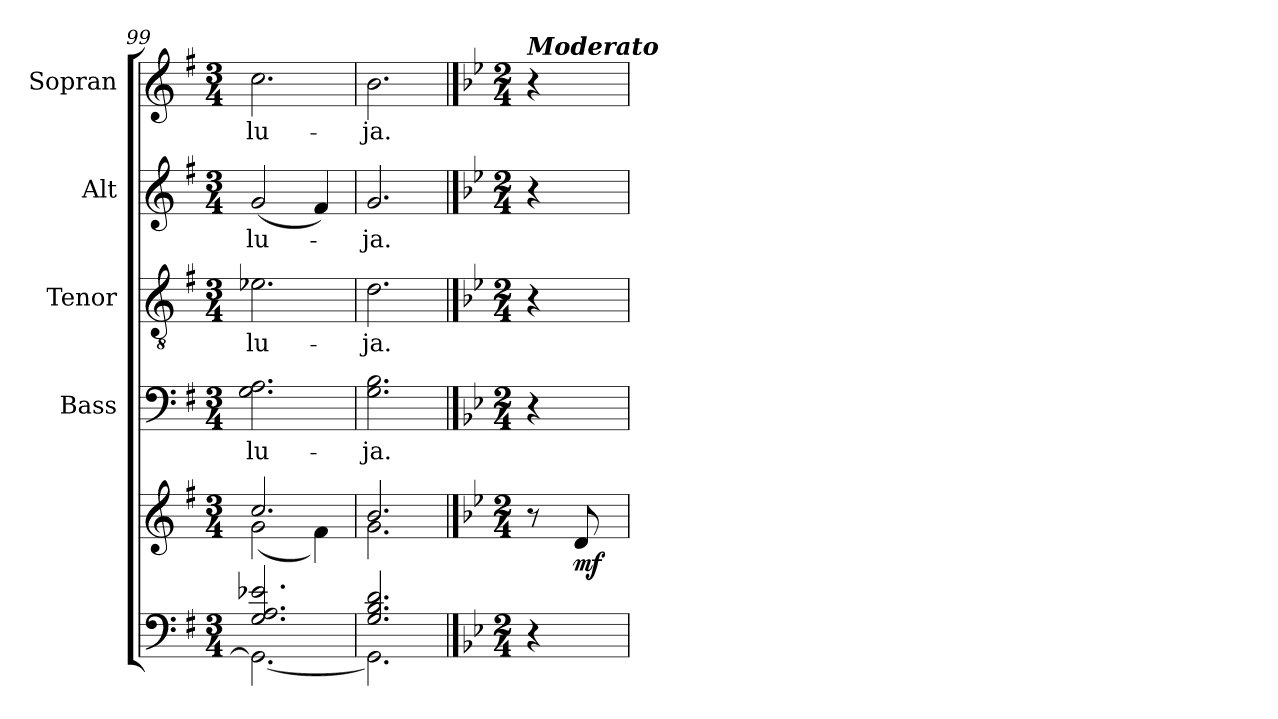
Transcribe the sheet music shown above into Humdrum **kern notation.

**kern	**kern	**dynam	**kern	**text	**kern	**text	**kern	**text	**kern	**text
*part5	*part5	*part5	*part4	*part4	*part3	*part3	*part2	*part2	*part1	*part1
*staff6	*staff5	*staff5/6	*staff4	*staff4	*staff3	*staff3	*staff2	*staff2	*staff1	*staff1
*	*	*	*I"Bass	*	*I"Tenor	*	*I"Alt	*	*I"Sopran	*
*	*	*	*I'B.	*	*I'T.	*	*I'A.	*	*I'S.	*
*clefF4	*clefG2	*	*clefF4	*	*clefGv2	*	*clefG2	*	*clefG2	*
*k[f#]	*k[f#]	*	*k[f#]	*	*k[f#]	*	*k[f#]	*	*k[f#]	*
*G:	*G:	*	*G:	*	*G:	*	*G:	*	*G:	*
*M3/4	*M3/4	*	*M3/4	*	*M3/4	*	*M3/4	*	*M3/4	*
=99	=99	=99	=99	=99	=99	=99	=99	=99	=99	=99
*^	*^	*	*	*	*	*	*	*	*	*
!	!	!	!	!	!	!LO:LY:b	!	!LO:LY:b	!	!LO:LY:b	!	!LO:LY:b
2.G/ 2.A/ 2.e-X/	2.GG\_	2.cc/	(<2g\	.	2.G\ 2.A\	-lu-	2.e-X\	-lu-	(<2g/	-lu-	2.cc\	-lu-
.	.	.	4f#\)	.	.	.	.	.	4f#/)	.	.	.
=100	=100	=100	=100	=100	=100	=100	=100	=100	=100	=100	=100	=100
!	!	!	!	!	!	!LO:LY:b	!	!LO:LY:b	!	!LO:LY:b	!	!LO:LY:b
2.G/ 2.B/ 2.d/	2.GG\]	2.b/	2.g\	.	2.G\ 2.B\	-ja.	2.d\	-ja.	2.g/	-ja.	2.b\	-ja.
*v	*v	*	*	*	*	*	*	*	*	*	*	*
*	*v	*v	*	*	*	*	*	*	*	*	*
!!LO:PB:g=z
==101	==101	==101	==101	==101	==101	==101	==101	==101	==101	==101
*k[b-e-]	*k[b-e-]	*	*k[b-e-]	*	*k[b-e-]	*	*k[b-e-]	*	*k[b-e-]	*
*B-:	*B-:	*	*B-:	*	*B-:	*	*B-:	*	*B-:	*
*M2/4	*M2/4	*	*M2/4	*	*M2/4	*	*M2/4	*	*M2/4	*
*^	*^	*	*	*	*	*	*	*	*	*
!	!	!	!	!	!	!	!	!	!	!	!LO:TX:a:Bi:t=Moderato	!
*v	*v	*	*	*	*	*	*	*	*	*	*	*
*	*v	*v	*	*	*	*	*	*	*	*	*
4r	8r	.	4r	.	4r	.	4r	.	4r	.
!	!	!LO:DY:b	!	!	!	!	!	!	!	!
.	8d/	mf	.	.	.	.	.	.	.	.
=	=	=	=	=	=	=	=	=	=	=
*-	*-	*-	*-	*-	*-	*-	*-	*-	*-	*-
